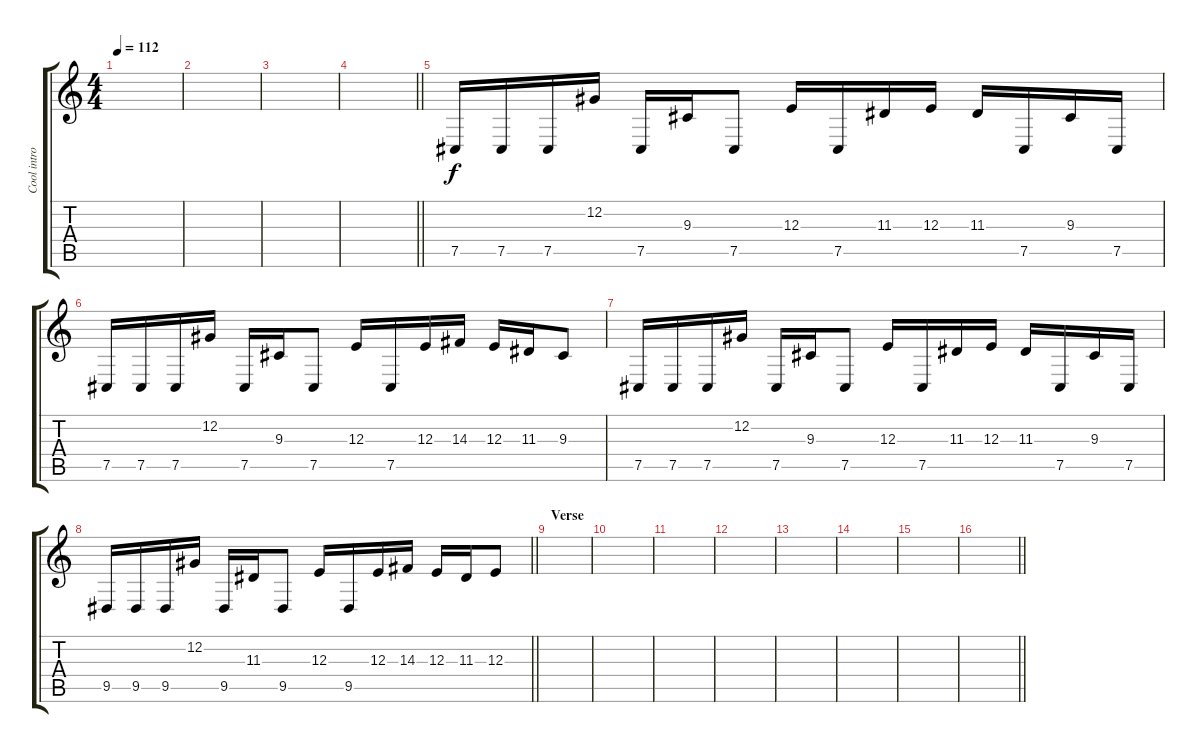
\track ("Cool intro thing plus stuff" "Cool intro") {instrument accordion}
\staff {score tabs}
\tuning (Db4 Ab3 E3 B2 Gb2 Db2) {hide}
\ts (4 4)
\section ("" "")
\tempo 112
\clef g2
\ks c
|
|
|
\barLineRight lightlight
|
\section ("" "")
7.5.16 7.5.16 7.5.16 12.2.16 7.5.16 9.3.16 7.5.8 12.3.16 7.5.16 11.3.16 12.3.16 11.3.16 7.5.16 9.3.16 7.5.16 |
7.5.16 7.5.16 7.5.16 12.2.16 7.5.16 9.3.16 7.5.8 12.3.16 7.5.16 12.3.16 14.3.16 12.3.16 11.3.16 9.3.8 |
7.5.16 7.5.16 7.5.16 12.2.16 7.5.16 9.3.16 7.5.8 12.3.16 7.5.16 11.3.16 12.3.16 11.3.16 7.5.16 9.3.16 7.5.16 |
\barLineRight lightlight
9.5.16 9.5.16 9.5.16 12.2.16 9.5.16 11.3.16 9.5.8 12.3.16 9.5.16 12.3.16 14.3.16 12.3.16 11.3.16 12.3.8 |
\section ("" "Verse")
|
|
|
|
|
|
|
\barLineRight lightlight
